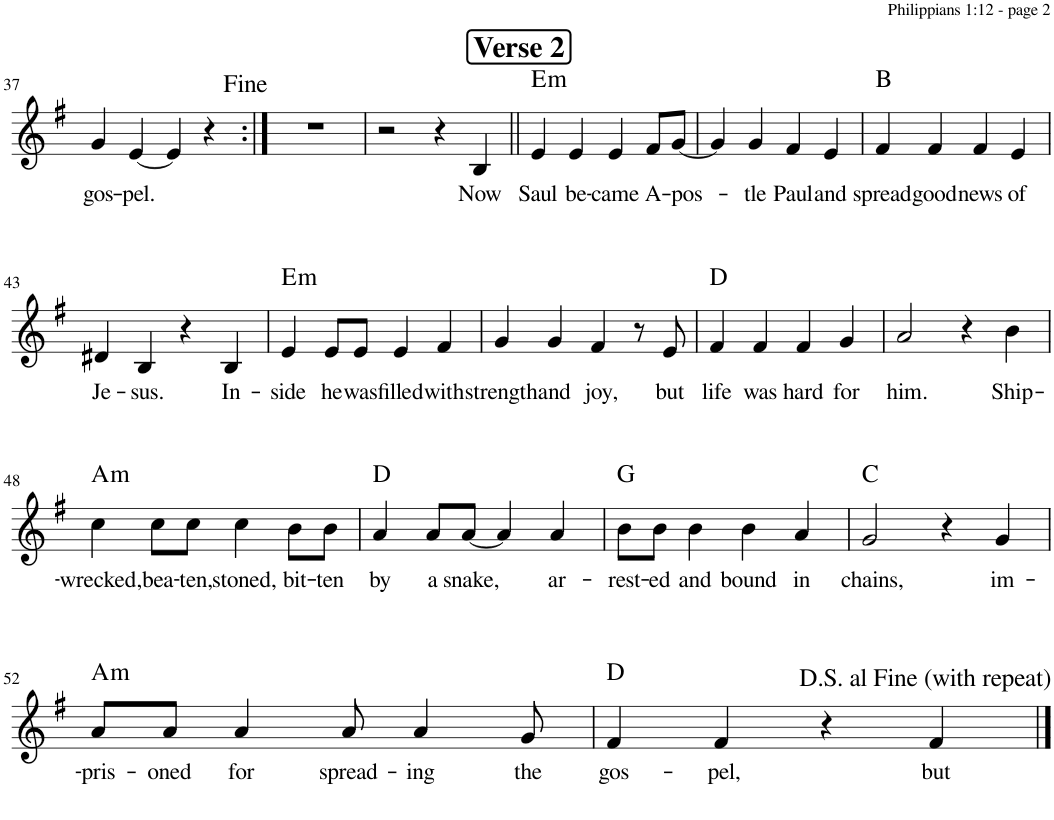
**kern	**text	**harte
*part1	*part1	*part1
*staff1	*staff1	*
*I"Piano	*	*
*I'Pno.	*	*
!!LO:PB:g=z
*clefG2	*	*
*k[f#]	*	*
*M2/2	*	*
*met(c|)	*	*
=37	=37	=37
!	!LO:LY:b	!
4g/	gos-	.
!	!LO:LY:b	!
[4e/	-pel.	.
4e/]	.	.
4r	.	.
=38:|!	=38:|!	=38:|!
1r	.	.
=39	=39	=39
2r	.	.
4r	.	.
!	!LO:LY:b	!
4B/	Now	.
!!LO:REH:place=s1:a:B:cj:fs=14:t=Verse 2
=40||	=40||	=40||
!	!LO:LY:b	!LO:H:kt=m
4e/	Saul	E:min
!	!LO:LY:b	!
4e/	be-	.
!	!LO:LY:b	!
4e/	-came	.
!	!LO:LY:b	!
8f#/L	A-	.
!	!LO:LY:b	!
[8g/J	-pos-	.
=41	=41	=41
4g/]	.	.
!	!LO:LY:b	!
4g/	-tle	.
!	!LO:LY:b	!
4f#/	Paul	.
!	!LO:LY:b	!
4e/	and	.
=42	=42	=42
!	!LO:LY:b	!
4f#/	spread	B:maj
!	!LO:LY:b	!
4f#/	good	.
!	!LO:LY:b	!
4f#/	news	.
!	!LO:LY:b	!
4e/	of	.
!!LO:LB:g=z
=43	=43	=43
!	!LO:LY:b	!
4d#X/	Je-	.
!	!LO:LY:b	!
4B/	-sus.	.
4r	.	.
!	!LO:LY:b	!
4B/	In-	.
=44	=44	=44
!	!LO:LY:b	!LO:H:kt=m
4e/	-side	E:min
!	!LO:LY:b	!
8e/L	he	.
!	!LO:LY:b	!
8e/J	was	.
!	!LO:LY:b	!
4e/	filled	.
!	!LO:LY:b	!
4f#/	with	.
=45	=45	=45
!	!LO:LY:b	!
4g/	strength	.
!	!LO:LY:b	!
4g/	and	.
!	!LO:LY:b	!
4f#/	joy,	.
8r	.	.
!	!LO:LY:b	!
8e/	but	.
=46	=46	=46
!	!LO:LY:b	!
4f#/	life	D:maj
!	!LO:LY:b	!
4f#/	was	.
!	!LO:LY:b	!
4f#/	hard	.
!	!LO:LY:b	!
4g/	for	.
=47	=47	=47
!	!LO:LY:b	!
2a/	him.	.
4r	.	.
!	!LO:LY:b	!
4b\	Ship-	.
!!LO:LB:g=z
=48	=48	=48
!	!LO:LY:b	!LO:H:kt=m
4cc\	-wrecked,	A:min
!	!LO:LY:b	!
8cc\L	bea-	.
!	!LO:LY:b	!
8cc\J	-ten,	.
!	!LO:LY:b	!
4cc\	stoned,	.
!	!LO:LY:b	!
8b\L	bit-	.
!	!LO:LY:b	!
8b\J	-ten	.
=49	=49	=49
!	!LO:LY:b	!
4a/	by	D:maj
!	!LO:LY:b	!
8a/L	a	.
!	!LO:LY:b	!
[8a/J	snake,	.
4a/]	.	.
!	!LO:LY:b	!
4a/	ar-	.
=50	=50	=50
!	!LO:LY:b	!
8b\L	-rest-	G:maj
!	!LO:LY:b	!
8b\J	-ed	.
!	!LO:LY:b	!
4b\	and	.
!	!LO:LY:b	!
4b\	bound	.
!	!LO:LY:b	!
4a/	in	.
=51	=51	=51
!	!LO:LY:b	!
2g/	chains,	C:maj
4r	.	.
!	!LO:LY:b	!
4g/	im-	.
!!LO:LB:g=z
=52	=52	=52
!	!LO:LY:b	!LO:H:kt=m
8a/L	-pris-	A:min
!	!LO:LY:b	!
8a/J	-oned	.
!	!LO:LY:b	!
4a/	for	.
!	!LO:LY:b	!
8a/	spread-	.
!	!LO:LY:b	!
4a/	-ing	.
!	!LO:LY:b	!
8g/	the	.
=53	=53	=53
!	!LO:LY:b	!
4f#/	gos-	D:maj
!	!LO:LY:b	!
4f#/	-pel,	.
4r	.	.
!	!LO:LY:b	!
4f#/	but	.
!LO:TX:a:t=D.S. al Fine (with repeat)	!	!
==	==	==
*-	*-	*-
